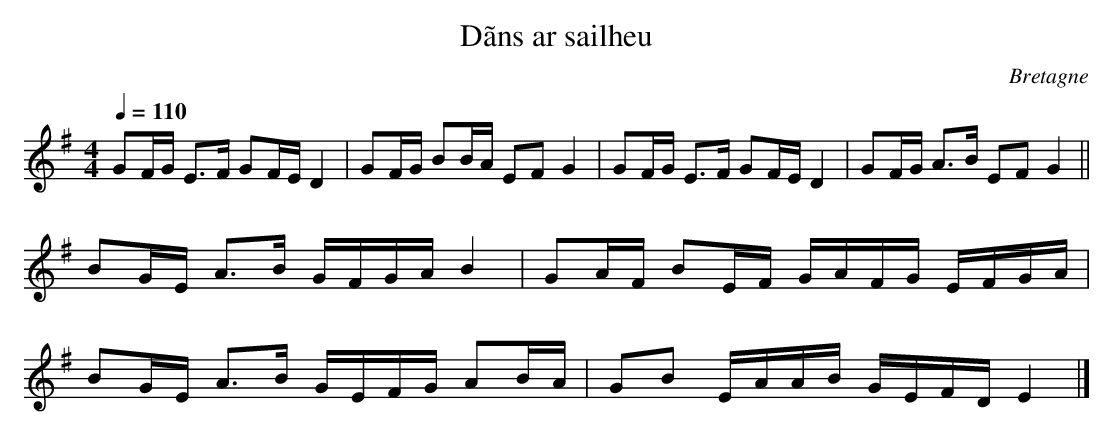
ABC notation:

X:1
T:Dãns ar sailheu
O:Bretagne
M:4/4
L:1/8
Q:1/4=110
K:G
GF/G/ E>F GF/E/ D2|GF/G/ BB/A/ EF G2|GF/G/ E>F GF/E/ D2|GF/G/ A>B EF G2||
BG/E/ A>B G/F/G/A/ B2|GA/F/ BE/F/ G/A/F/G/ E/F/G/A/|
BG/E/ A>B G/E/F/G/ AB/A/|GB E/A/A/B/ G/E/F/D/ E2|]
